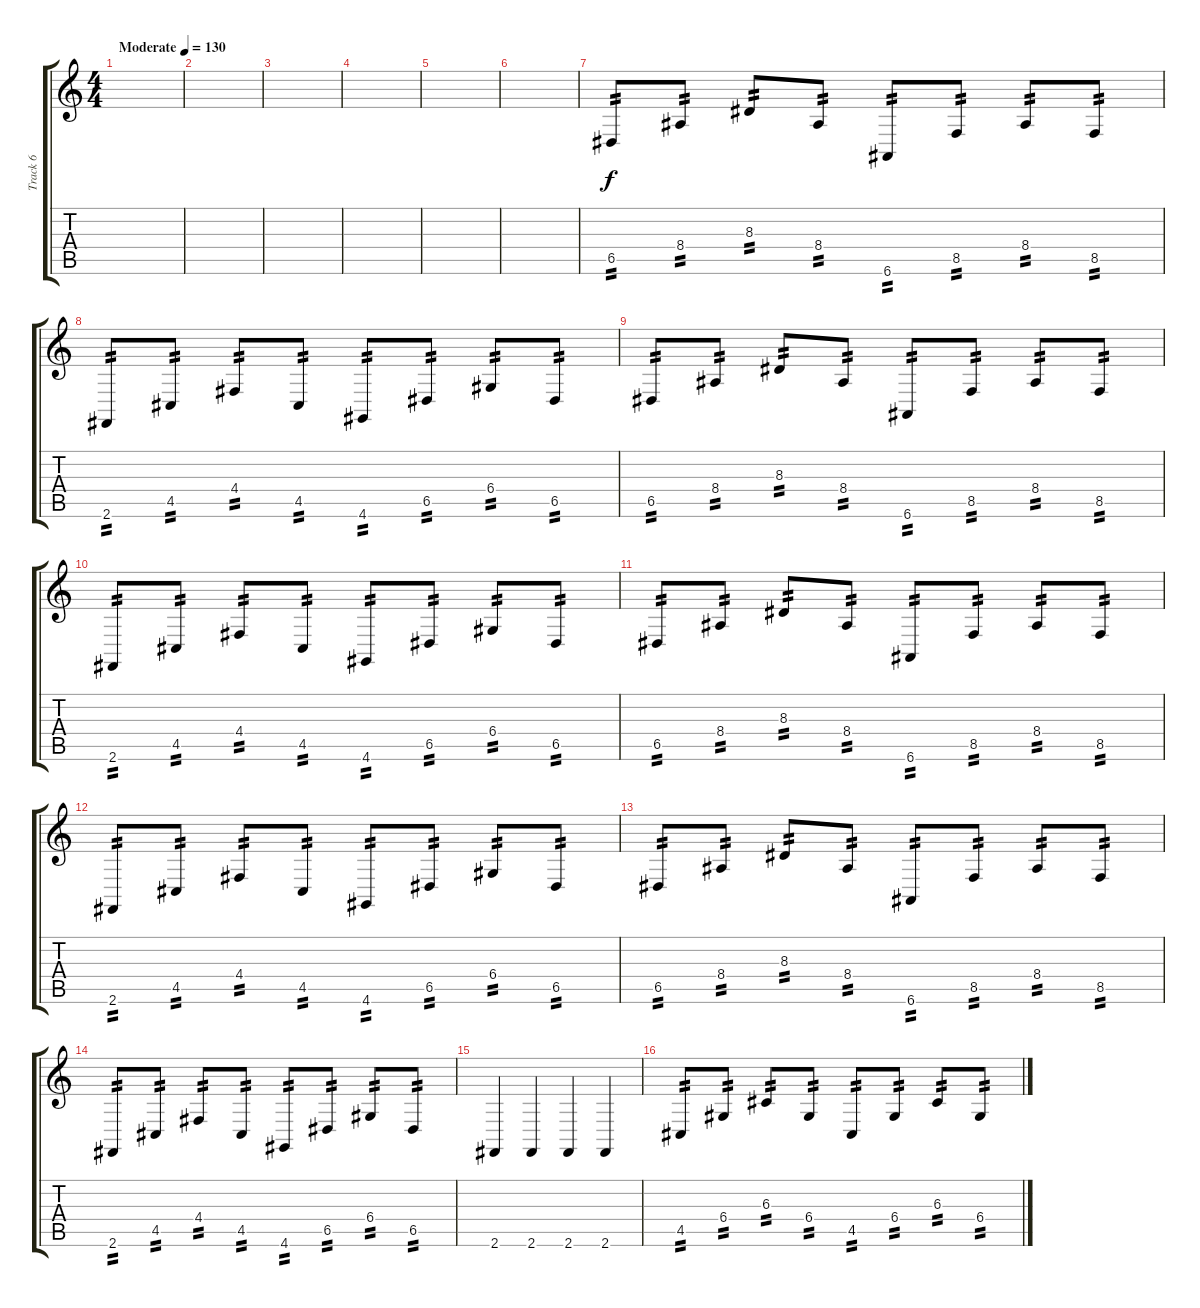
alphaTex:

\track ("Track 6" "Track 6") {instrument lead1square}
\staff {score tabs}
\tuning (E4 B3 G3 D3 A2 E2) {hide}
\ts (4 4)
\tempo (130 "Moderate")
\clef g2
\ks c
|
|
|
|
|
|
6.5.8{tp 2} 8.4.8{tp 2} 8.3.8{tp 2} 8.4.8{tp 2} 6.6.8{tp 2} 8.5.8{tp 2} 8.4.8{tp 2} 8.5.8{tp 2} |
2.6.8{tp 2} 4.5.8{tp 2} 4.4.8{tp 2} 4.5.8{tp 2} 4.6.8{tp 2} 6.5.8{tp 2} 6.4.8{tp 2} 6.5.8{tp 2} |
6.5.8{tp 2} 8.4.8{tp 2} 8.3.8{tp 2} 8.4.8{tp 2} 6.6.8{tp 2} 8.5.8{tp 2} 8.4.8{tp 2} 8.5.8{tp 2} |
2.6.8{tp 2} 4.5.8{tp 2} 4.4.8{tp 2} 4.5.8{tp 2} 4.6.8{tp 2} 6.5.8{tp 2} 6.4.8{tp 2} 6.5.8{tp 2} |
6.5.8{tp 2} 8.4.8{tp 2} 8.3.8{tp 2} 8.4.8{tp 2} 6.6.8{tp 2} 8.5.8{tp 2} 8.4.8{tp 2} 8.5.8{tp 2} |
2.6.8{tp 2} 4.5.8{tp 2} 4.4.8{tp 2} 4.5.8{tp 2} 4.6.8{tp 2} 6.5.8{tp 2} 6.4.8{tp 2} 6.5.8{tp 2} |
6.5.8{tp 2} 8.4.8{tp 2} 8.3.8{tp 2} 8.4.8{tp 2} 6.6.8{tp 2} 8.5.8{tp 2} 8.4.8{tp 2} 8.5.8{tp 2} |
2.6.8{tp 2} 4.5.8{tp 2} 4.4.8{tp 2} 4.5.8{tp 2} 4.6.8{tp 2} 6.5.8{tp 2} 6.4.8{tp 2} 6.5.8{tp 2} |
2.6.4 2.6.4 2.6.4 2.6.4 |
4.5.8{tp 2} 6.4.8{tp 2} 6.3.8{tp 2} 6.4.8{tp 2} 4.5.8{tp 2} 6.4.8{tp 2} 6.3.8{tp 2} 6.4.8{tp 2}
